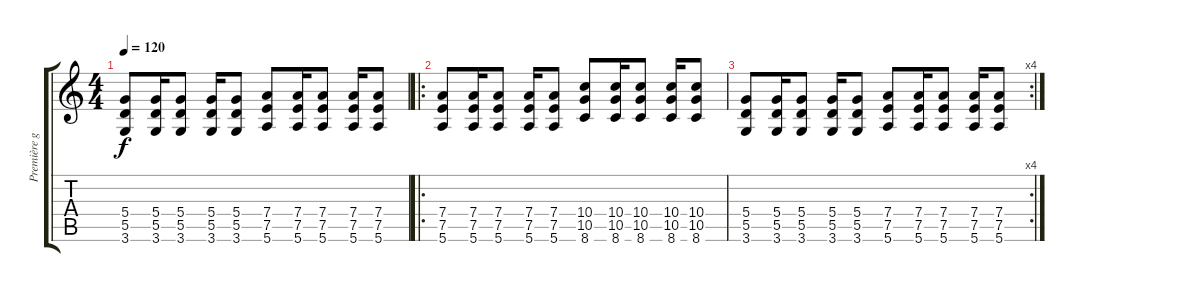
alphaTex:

\track ("Première guitare" "Première g") {instrument distortionguitar}
\staff {score tabs}
\tuning (E4 B3 G3 D3 A2 E2) {hide}
\ts (4 4)
\tempo 120
\clef g2
\ks c
(5.4 5.5 3.6).8{dy f} (5.4 5.5 3.6).16 (5.4 5.5 3.6).8 (5.4 5.5 3.6).16 (5.4 5.5 3.6).8 (7.4 7.5 5.6).8 (7.4 7.5 5.6).16 (7.4 7.5 5.6).8 (7.4 7.5 5.6).16 (7.4 7.5 5.6).8 |
\ro
(7.4 7.5 5.6).8 (7.4 7.5 5.6).16 (7.4 7.5 5.6).8 (7.4 7.5 5.6).16 (7.4 7.5 5.6).8 (10.4 10.5 8.6).8 (10.4 10.5 8.6).16 (10.4 10.5 8.6).8 (10.4 10.5 8.6).16 (10.4 10.5 8.6).8 |
\rc 4
(5.4 5.5 3.6).8 (5.4 5.5 3.6).16 (5.4 5.5 3.6).8 (5.4 5.5 3.6).16 (5.4 5.5 3.6).8 (7.4 7.5 5.6).8 (7.4 7.5 5.6).16 (7.4 7.5 5.6).8 (7.4 7.5 5.6).16 (7.4 7.5 5.6).8
